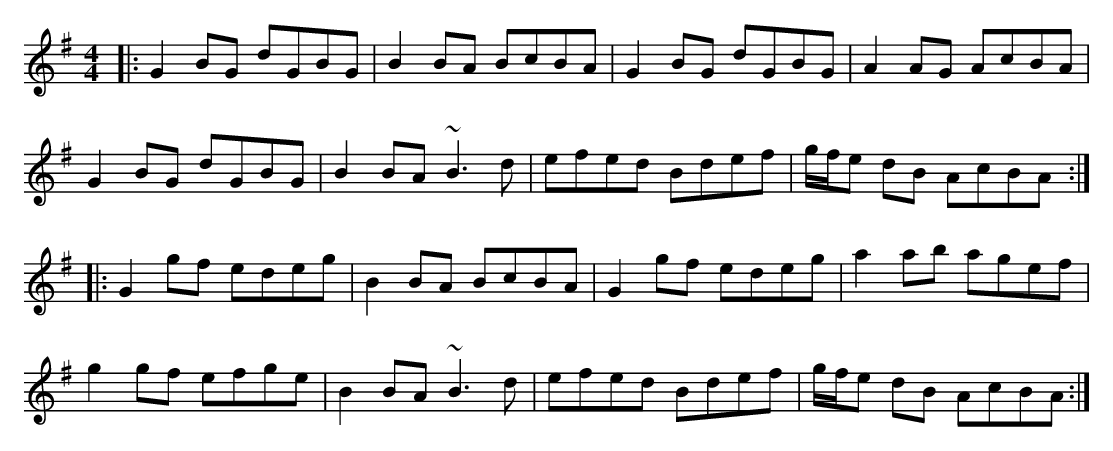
X:1
M:4/4
K:G
|:G2 BG dGBG|B2 BA BcBA|G2 BG dGBG|A2 AG AcBA|
G2 BG dGBG|B2 BA ~B3 d|efed Bdef|g/f/e dB AcBA:|
|:G2 gf edeg|B2 BA BcBA|G2 gf edeg|a2 ab agef|
g2 gf efge|B2 BA ~B3 d|efed Bdef|g/f/e dB AcBA:|
